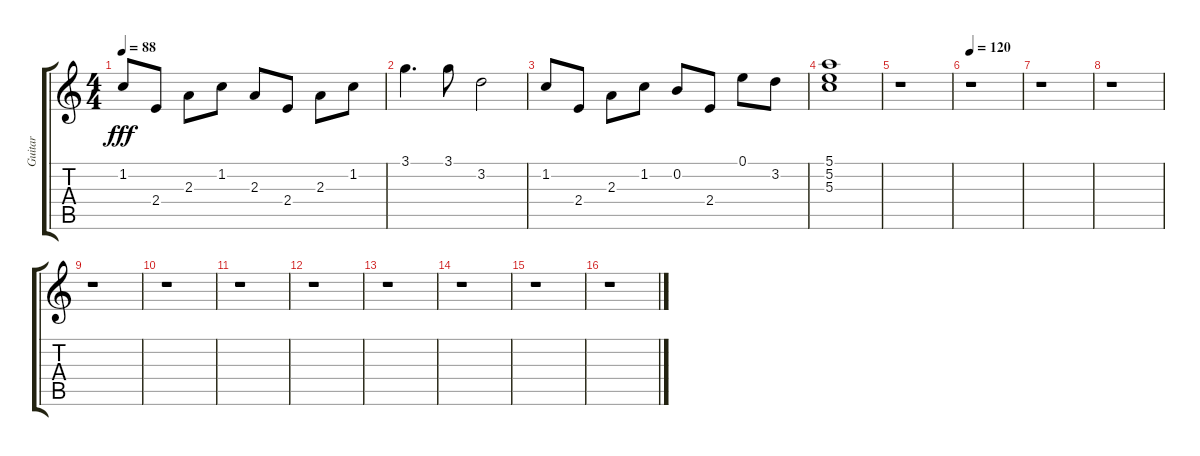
\track ("Guitar" "Guitar") {instrument electricguitarclean}
\staff {score tabs}
\tuning (E4 B3 G3 D3 A2 E2) {hide}
\ts (4 4)
\tempo 88
\clef g2
\ks c
1.2.8{dy fff} 2.4.8 2.3.8 1.2.8 2.3.8 2.4.8 2.3.8 1.2.8 |
3.1.4{d} 3.1.8 3.2.2 |
1.2.8 2.4.8 2.3.8 1.2.8 0.2.8 2.4.8 0.1.8 3.2.8 |
(5.1 5.2 5.3).1 |
r.1 |
\tempo 120
r.1 |
r.1 |
r.1 |
r.1 |
r.1 |
r.1 |
r.1 |
r.1 |
r.1 |
r.1 |
r.1
